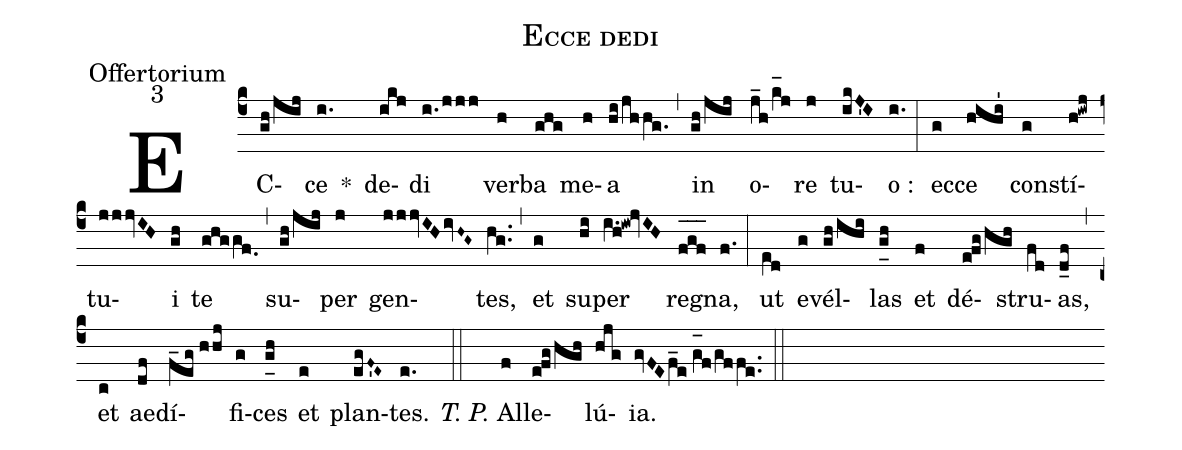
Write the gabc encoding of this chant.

name:Ecce dedi;
office-part:Offertorium;
mode:3;
%%
(c4) EC(gh/jij)ce(i.) *() de(ikj)di(i./jjj) ver(h)ba(ghg) me(h)a(hi/jhhg.) (,) in(gh/jij) o(j_h/k_[hl:1]j)re(j) tu(ikJ'I)o :(i.) (:) ec(g)ce(hihi') con(g)stí(h!iwj)tu(jjjvIH)i(gh) te(ghggf.0) (,) su(gh/jij)per(j) gen(jjjvIHivH~G~)tes,(hg..) (,) et(g) su(hi)per(i.h!iw!jvIH) re(f_[oh:h]g_[oh:h]f_[oh:h])gna,(f.) (:) ut(e[ll:1]d) e(g)vél(gh/ihi)las(g_[uh:l]h) et(f) dé(efghgh)stru(fd)as,(d_f) (,) et(c) ae(df)dí(f_eg//hhj)fi(g)ces(g_[uh:l]h) et(e) plan(egF~'E~)tes.(e.) (::) <i>T. P.</i> Al(f)le(efghgh)lú(hjg){ia}.(gvFEf_e//g_[oh:h]f/gffe..) (::)
